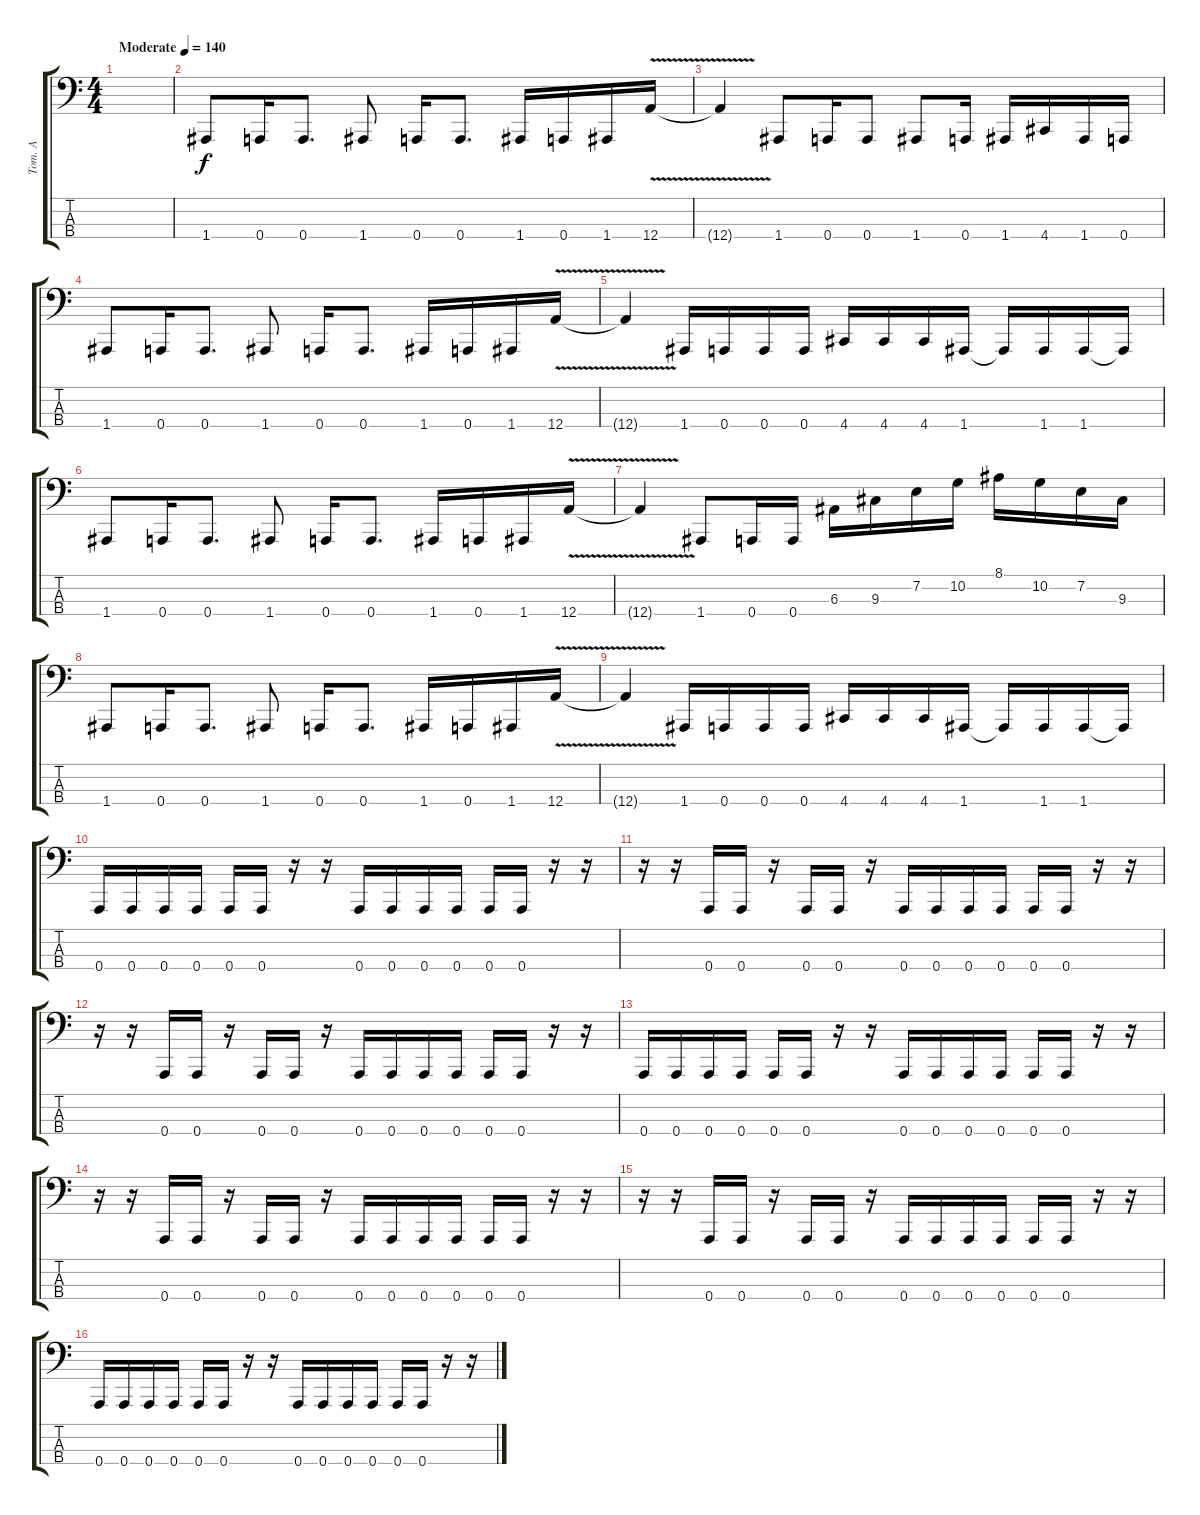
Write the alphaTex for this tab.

\track ("Tom. A" "Tom. A") {instrument electricbasspick}
\staff {score tabs}
\tuning (D2 A1 E1 A0) {hide}
\ts (4 4)
\tempo (140 "Moderate")
\clef f4
\ks c
|
1.4.8 0.4.16 0.4.8{d} 1.4.8 0.4.16 0.4.8{d} 1.4.16 0.4.16 1.4.16 12.4{v}.16 |
12.4{t}.4 1.4.8 0.4.16 0.4.8 1.4.8 0.4.16 1.4.16 4.4.16 1.4.16 0.4.16 |
1.4.8 0.4.16 0.4.8{d} 1.4.8 0.4.16 0.4.8{d} 1.4.16 0.4.16 1.4.16 12.4{v}.16 |
12.4{t}.4 1.4.16 0.4.16 0.4.16 0.4.16 4.4.16 4.4.16 4.4.16 1.4.16 1.4{t}.16 1.4.16 1.4.16 1.4{t}.16 |
1.4.8 0.4.16 0.4.8{d} 1.4.8 0.4.16 0.4.8{d} 1.4.16 0.4.16 1.4.16 12.4{v}.16 |
12.4{t}.4 1.4.8 0.4.16 0.4.16 6.3.16 9.3.16 7.2.16 10.2.16 8.1.16 10.2.16 7.2.16 9.3.16 |
1.4.8 0.4.16 0.4.8{d} 1.4.8 0.4.16 0.4.8{d} 1.4.16 0.4.16 1.4.16 12.4{v}.16 |
12.4{t}.4 1.4.16 0.4.16 0.4.16 0.4.16 4.4.16 4.4.16 4.4.16 1.4.16 1.4{t}.16 1.4.16 1.4.16 1.4{t}.16 |
0.4.16 0.4.16 0.4.16 0.4.16 0.4.16 0.4.16 r.16 r.16 0.4.16 0.4.16 0.4.16 0.4.16 0.4.16 0.4.16 r.16 r.16 |
r.16 r.16 0.4.16 0.4.16 r.16 0.4.16 0.4.16 r.16 0.4.16 0.4.16 0.4.16 0.4.16 0.4.16 0.4.16 r.16 r.16 |
r.16 r.16 0.4.16 0.4.16 r.16 0.4.16 0.4.16 r.16 0.4.16 0.4.16 0.4.16 0.4.16 0.4.16 0.4.16 r.16 r.16 |
0.4.16 0.4.16 0.4.16 0.4.16 0.4.16 0.4.16 r.16 r.16 0.4.16 0.4.16 0.4.16 0.4.16 0.4.16 0.4.16 r.16 r.16 |
r.16 r.16 0.4.16 0.4.16 r.16 0.4.16 0.4.16 r.16 0.4.16 0.4.16 0.4.16 0.4.16 0.4.16 0.4.16 r.16 r.16 |
r.16 r.16 0.4.16 0.4.16 r.16 0.4.16 0.4.16 r.16 0.4.16 0.4.16 0.4.16 0.4.16 0.4.16 0.4.16 r.16 r.16 |
0.4.16 0.4.16 0.4.16 0.4.16 0.4.16 0.4.16 r.16 r.16 0.4.16 0.4.16 0.4.16 0.4.16 0.4.16 0.4.16 r.16 r.16
